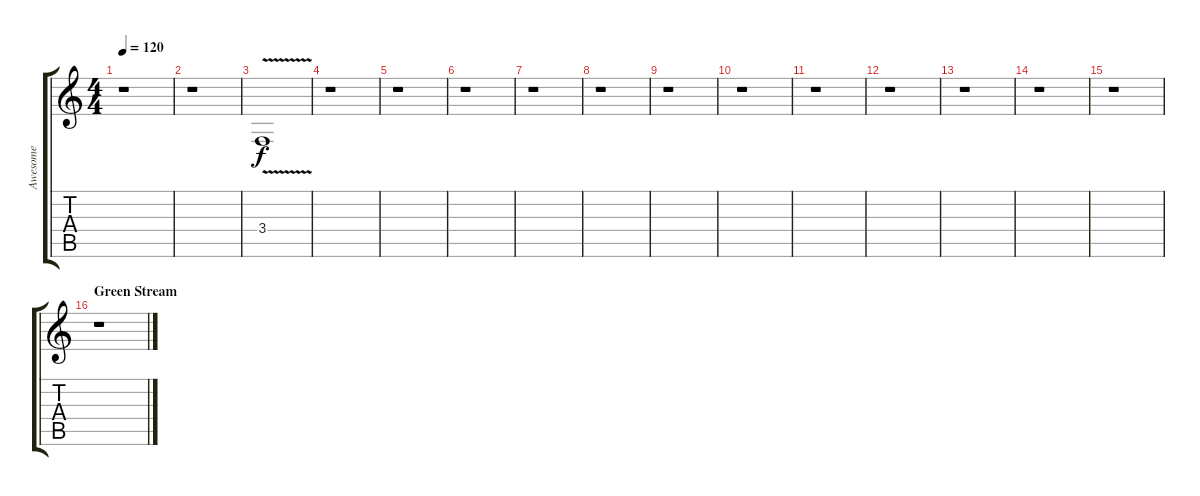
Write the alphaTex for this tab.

\track ("Awesome" "Awesome") {instrument koto}
\staff {score tabs}
\tuning (E4 B3 G3 D3 A2 E2) {hide}
\ts (4 4)
\tempo 120
\clef g2
\ks c
r.1{dy f} |
r.1 |
3.4{v}.1 |
r.1 |
r.1 |
r.1 |
r.1 |
r.1 |
r.1 |
r.1 |
r.1 |
r.1 |
r.1 |
r.1 |
r.1 |
\section ("" "Green Stream")
r.1
